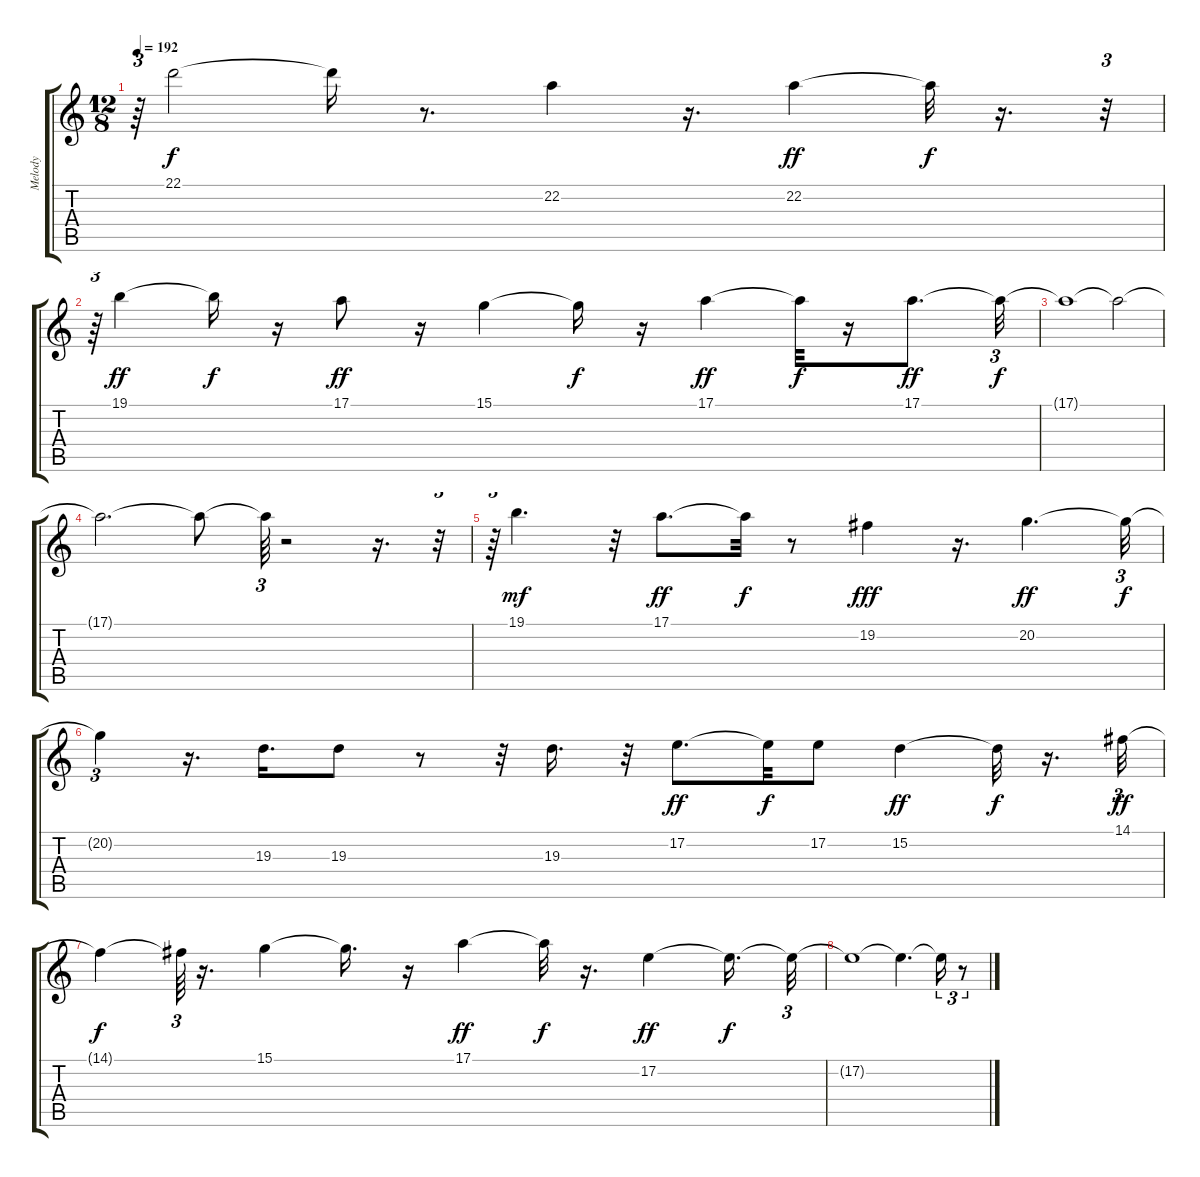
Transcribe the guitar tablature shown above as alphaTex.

\track ("Melody" "Melody") {instrument voiceoohs}
\staff {score tabs}
\tuning (E4 B3 G3 D3 A2 E2) {hide}
\ts (12 8)
\tempo 192
\clef g2
\ks c
r.64{tu (3 2) dy f} 22.1.2 22.1{t}.16 r.8{d} 22.2.4 r.16{d} 22.2.4{dy ff} 22.2{t}.32{dy f} r.16{d} r.32{tu (3 2)} |
r.64{tu (3 2)} 19.1.4{dy ff} 19.1{t}.16{dy f} r.16 17.1.8{dy ff} r.16 15.1.4 15.1{t}.16{dy f} r.16 17.1.4{dy ff} 17.1{t}.32{dy f} r.16 17.1.8{d dy ff} 17.1{t}.32{tu (3 2) dy f} |
17.1{t}.1 17.1{t}.2 |
17.1{t}.2{d} 17.1{t}.8 17.1{t}.64{tu (3 2)} r.2 r.16{d} r.32{tu (3 2)} |
r.64{tu (3 2)} 19.1.4{d dy mf} r.32 17.1.8{d dy ff} 17.1{t}.32{dy f} r.8 19.2.4{dy fff} r.16{d} 20.2.4{d dy ff} 20.2{t}.32{tu (3 2) dy f} |
20.2{t}.4{tu (3 2)} r.16{d} 19.3.16{d} 19.3.8 r.8 r.32 19.3.16{d} r.32 17.2.8{d dy ff} 17.2{t}.32{dy f} 17.2.8 15.2.4{dy ff} 15.2{t}.32{dy f} r.16{d} 14.1.32{tu (3 2) dy ff} |
14.1{t}.4{dy f} 14.1{t}.64{tu (3 2)} r.16{d} 15.1.4 15.1{t}.16{d} r.16 17.1.4{dy ff} 17.1{t}.32{dy f} r.16{d} 17.2.4{dy ff} 17.2{t}.16{d dy f} 17.2{t}.32{tu (3 2)} |
17.2{t}.1 17.2{t}.4{d} 17.2{t}.16{tu (3 2)} r.8{tu (3 2)}
